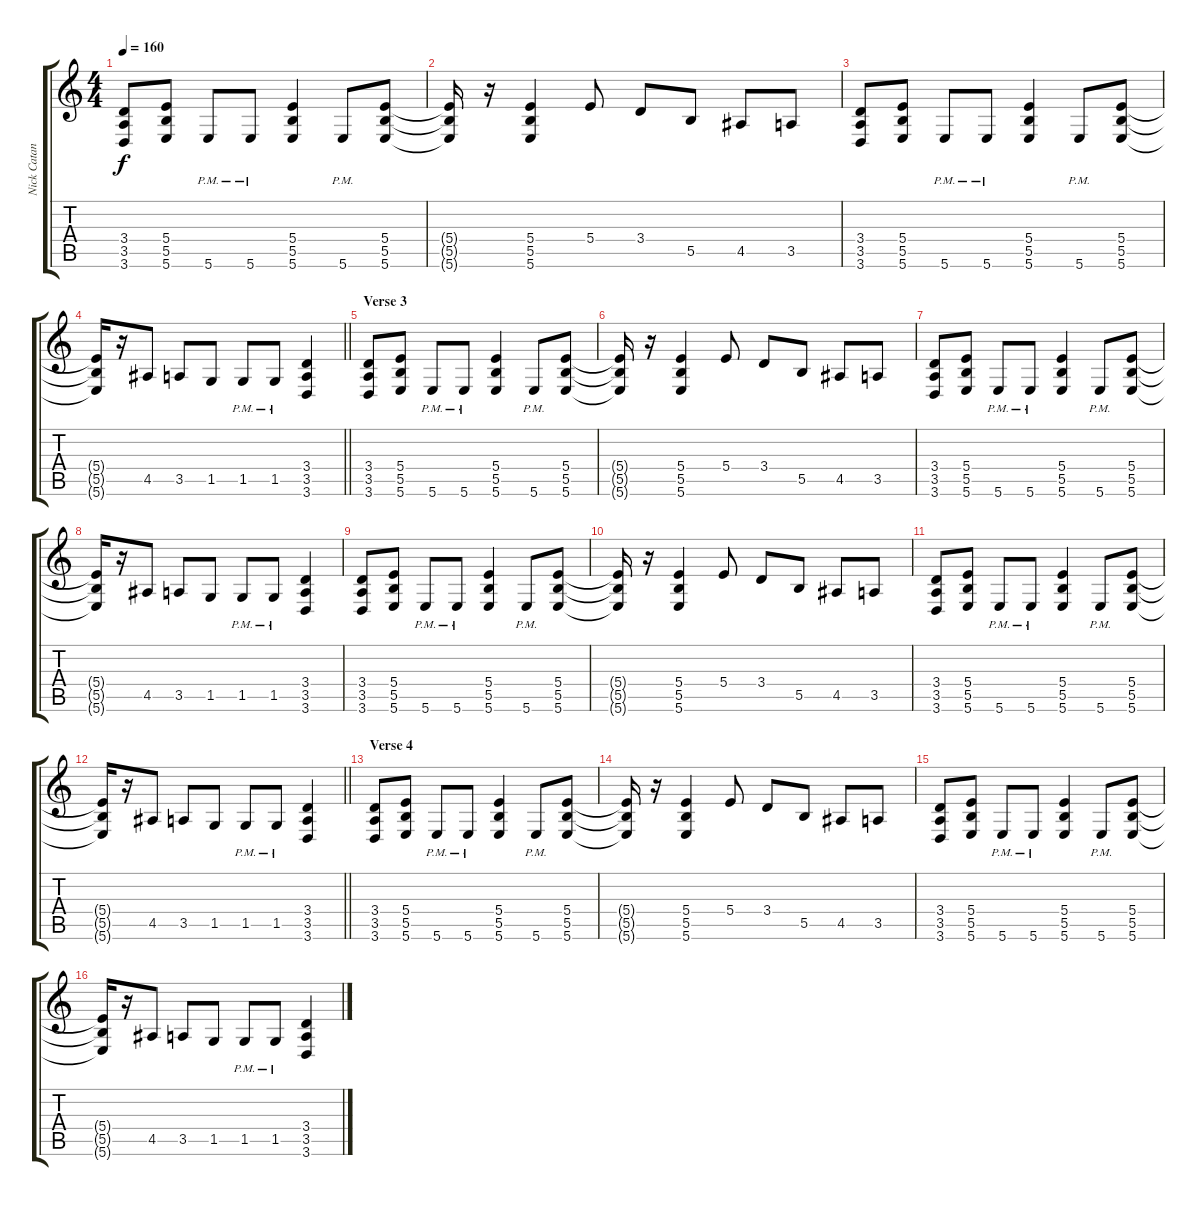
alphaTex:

\track ("Nick Catanese" "Nick Catan") {instrument overdrivenguitar}
\staff {score tabs}
\tuning (Db4 Ab3 E3 B2 Gb2 B1) {hide}
\ts (4 4)
\tempo 160
\clef g2
\ks c
(3.4 3.5 3.6).8{dy f} (5.4 5.5 5.6).8 5.6{pm}.8 5.6{pm}.8 (5.4 5.5 5.6).4 5.6{pm}.8 (5.4 5.5 5.6).8 |
(5.4{t} 5.5{t} 5.6{t}).16 r.16 (5.4 5.5 5.6).4 5.4.8 3.4.8 5.5.8 4.5.8 3.5.8 |
(3.4 3.5 3.6).8 (5.4 5.5 5.6).8 5.6{pm}.8 5.6{pm}.8 (5.4 5.5 5.6).4 5.6{pm}.8 (5.4 5.5 5.6).8 |
\barLineRight lightlight
(5.4{t} 5.5{t} 5.6{t}).16 r.16 4.5.8 3.5.8 1.5.8 1.5{pm}.8 1.5{pm}.8 (3.4 3.5 3.6).4 |
\section ("" "Verse 3")
(3.4 3.5 3.6).8 (5.4 5.5 5.6).8 5.6{pm}.8 5.6{pm}.8 (5.4 5.5 5.6).4 5.6{pm}.8 (5.4 5.5 5.6).8 |
(5.4{t} 5.5{t} 5.6{t}).16 r.16 (5.4 5.5 5.6).4 5.4.8 3.4.8 5.5.8 4.5.8 3.5.8 |
(3.4 3.5 3.6).8 (5.4 5.5 5.6).8 5.6{pm}.8 5.6{pm}.8 (5.4 5.5 5.6).4 5.6{pm}.8 (5.4 5.5 5.6).8 |
(5.4{t} 5.5{t} 5.6{t}).16 r.16 4.5.8 3.5.8 1.5.8 1.5{pm}.8 1.5{pm}.8 (3.4 3.5 3.6).4 |
(3.4 3.5 3.6).8 (5.4 5.5 5.6).8 5.6{pm}.8 5.6{pm}.8 (5.4 5.5 5.6).4 5.6{pm}.8 (5.4 5.5 5.6).8 |
(5.4{t} 5.5{t} 5.6{t}).16 r.16 (5.4 5.5 5.6).4 5.4.8 3.4.8 5.5.8 4.5.8 3.5.8 |
(3.4 3.5 3.6).8 (5.4 5.5 5.6).8 5.6{pm}.8 5.6{pm}.8 (5.4 5.5 5.6).4 5.6{pm}.8 (5.4 5.5 5.6).8 |
\barLineRight lightlight
(5.4{t} 5.5{t} 5.6{t}).16 r.16 4.5.8 3.5.8 1.5.8 1.5{pm}.8 1.5{pm}.8 (3.4 3.5 3.6).4 |
\section ("" "Verse 4")
(3.4 3.5 3.6).8 (5.4 5.5 5.6).8 5.6{pm}.8 5.6{pm}.8 (5.4 5.5 5.6).4 5.6{pm}.8 (5.4 5.5 5.6).8 |
(5.4{t} 5.5{t} 5.6{t}).16 r.16 (5.4 5.5 5.6).4 5.4.8 3.4.8 5.5.8 4.5.8 3.5.8 |
(3.4 3.5 3.6).8 (5.4 5.5 5.6).8 5.6{pm}.8 5.6{pm}.8 (5.4 5.5 5.6).4 5.6{pm}.8 (5.4 5.5 5.6).8 |
(5.4{t} 5.5{t} 5.6{t}).16 r.16 4.5.8 3.5.8 1.5.8 1.5{pm}.8 1.5{pm}.8 (3.4 3.5 3.6).4
